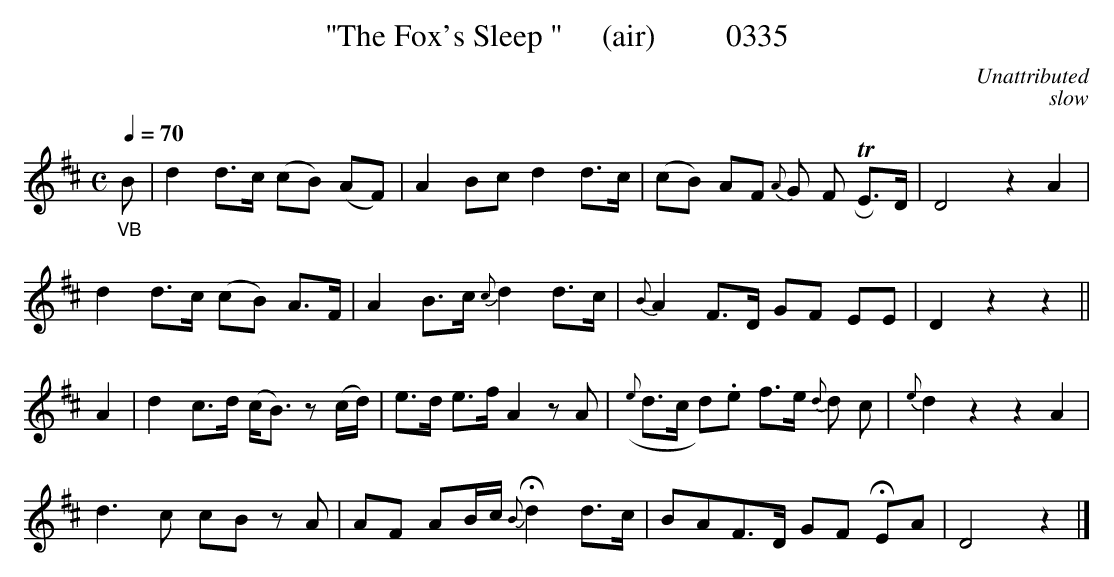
X:1
T:"The Fox's Sleep "     (air)         0335
C:Unattributed
C:slow
Q:1/4=70
M:C
L:1/8
K:D
"_VB"B|d2d3/2c/2 (cB) (AF)|A2Bc d2d3/2c/2|(cB) AF {A}G F TRE3/2D/2|D4z2A2|
d2d3/2c/2 (cB) A3/2F/2|A2B3/2c/2 {c}d2 d3/2c/2|{B}A2 F3/2D/2 GF EE|D2z2z2||
A2|d2c3/2d/2 (c/2B3/2) z(c/2d/2)|e3/2d/2 e3/2f/2 A2zA|({e}d3/2c/2 d).e f3/2e/2 {d}d c|{e}d2 z2z2A2|
d3c cB zA|AF AB/2c/2 {B}Hd2 d3/2c/2|BAF3/2D/2 GF HEA|D4z2|]
